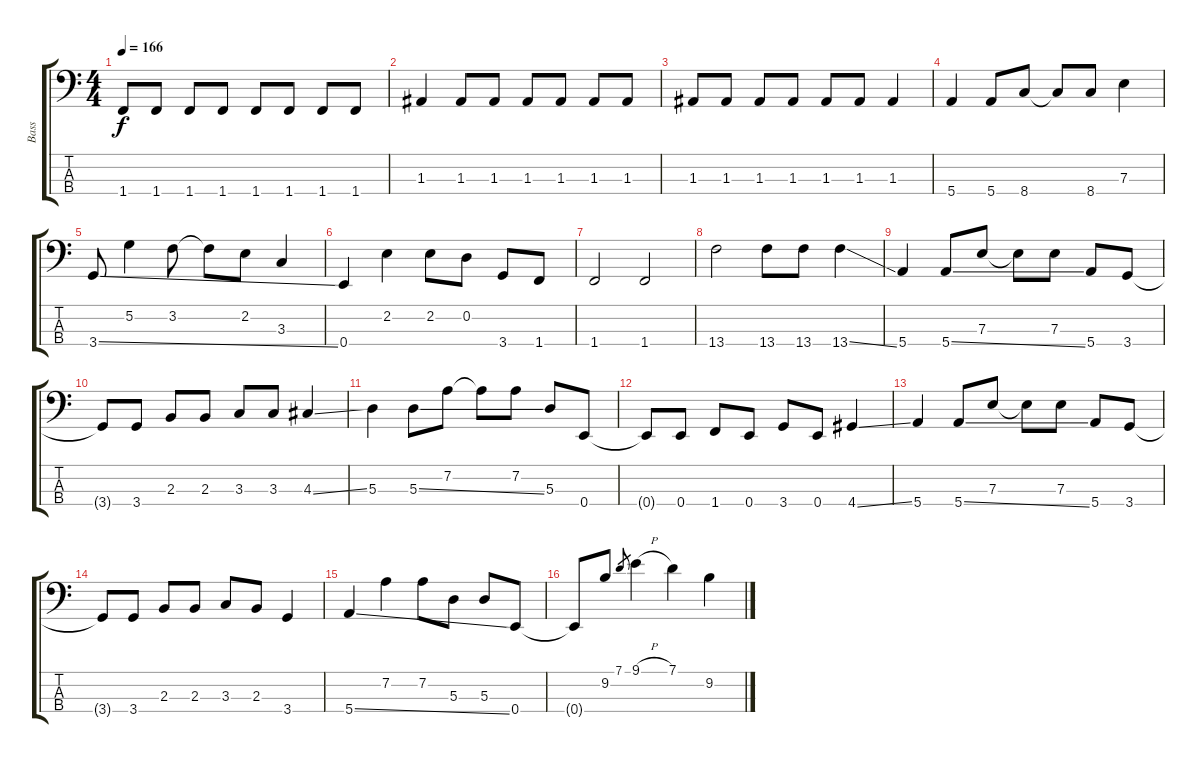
\track ("Bass" "Bass") {instrument electricbassfinger}
\staff {score tabs}
\tuning (G2 D2 A1 E1) {hide}
\ts (4 4)
\tempo 166
\clef f4
\ks c
1.4.8{dy f} 1.4.8 1.4.8 1.4.8 1.4.8 1.4.8 1.4.8 1.4.8 |
1.3.4 1.3.8 1.3.8 1.3.8 1.3.8 1.3.8 1.3.8 |
1.3.8 1.3.8 1.3.8 1.3.8 1.3.8 1.3.8 1.3.4 |
5.4.4 5.4.8 8.4.8 8.4{t}.8 8.4.8 7.3.4 |
3.4{ss}.8 5.2.4 3.2.8 3.2{t}.8 2.2.8 3.3.4 |
0.4.4 2.2.4 2.2.8 0.2.8 3.4.8 1.4.8 |
1.4.2 1.4.2 |
13.4.2 13.4.8 13.4.8 13.4{ss}.4 |
5.4.4 5.4{ss}.8 7.3.8 7.3{t}.8 7.3.8 5.4.8 3.4.8 |
3.4{t}.8 3.4.8 2.3.8 2.3.8 3.3.8 3.3.8 4.3{ss}.4 |
5.3.4 5.3{ss}.8 7.2.8 7.2{t}.8 7.2.8 5.3.8 0.4.8 |
0.4{t}.8 0.4.8 1.4.8 0.4.8 3.4.8 0.4.8 4.4{ss}.4 |
5.4.4 5.4{ss}.8 7.3.8 7.3{t}.8 7.3.8 5.4.8 3.4.8 |
3.4{t}.8 3.4.8 2.3.8 2.3.8 3.3.8 2.3.8 3.4.4 |
5.4{ss}.4 7.2.4 7.2.8 5.3.8 5.3.8 0.4.8 |
0.4{t}.8 9.2.8 7.1.8{gr} 9.1{h}.4 7.1.4 9.2.4
